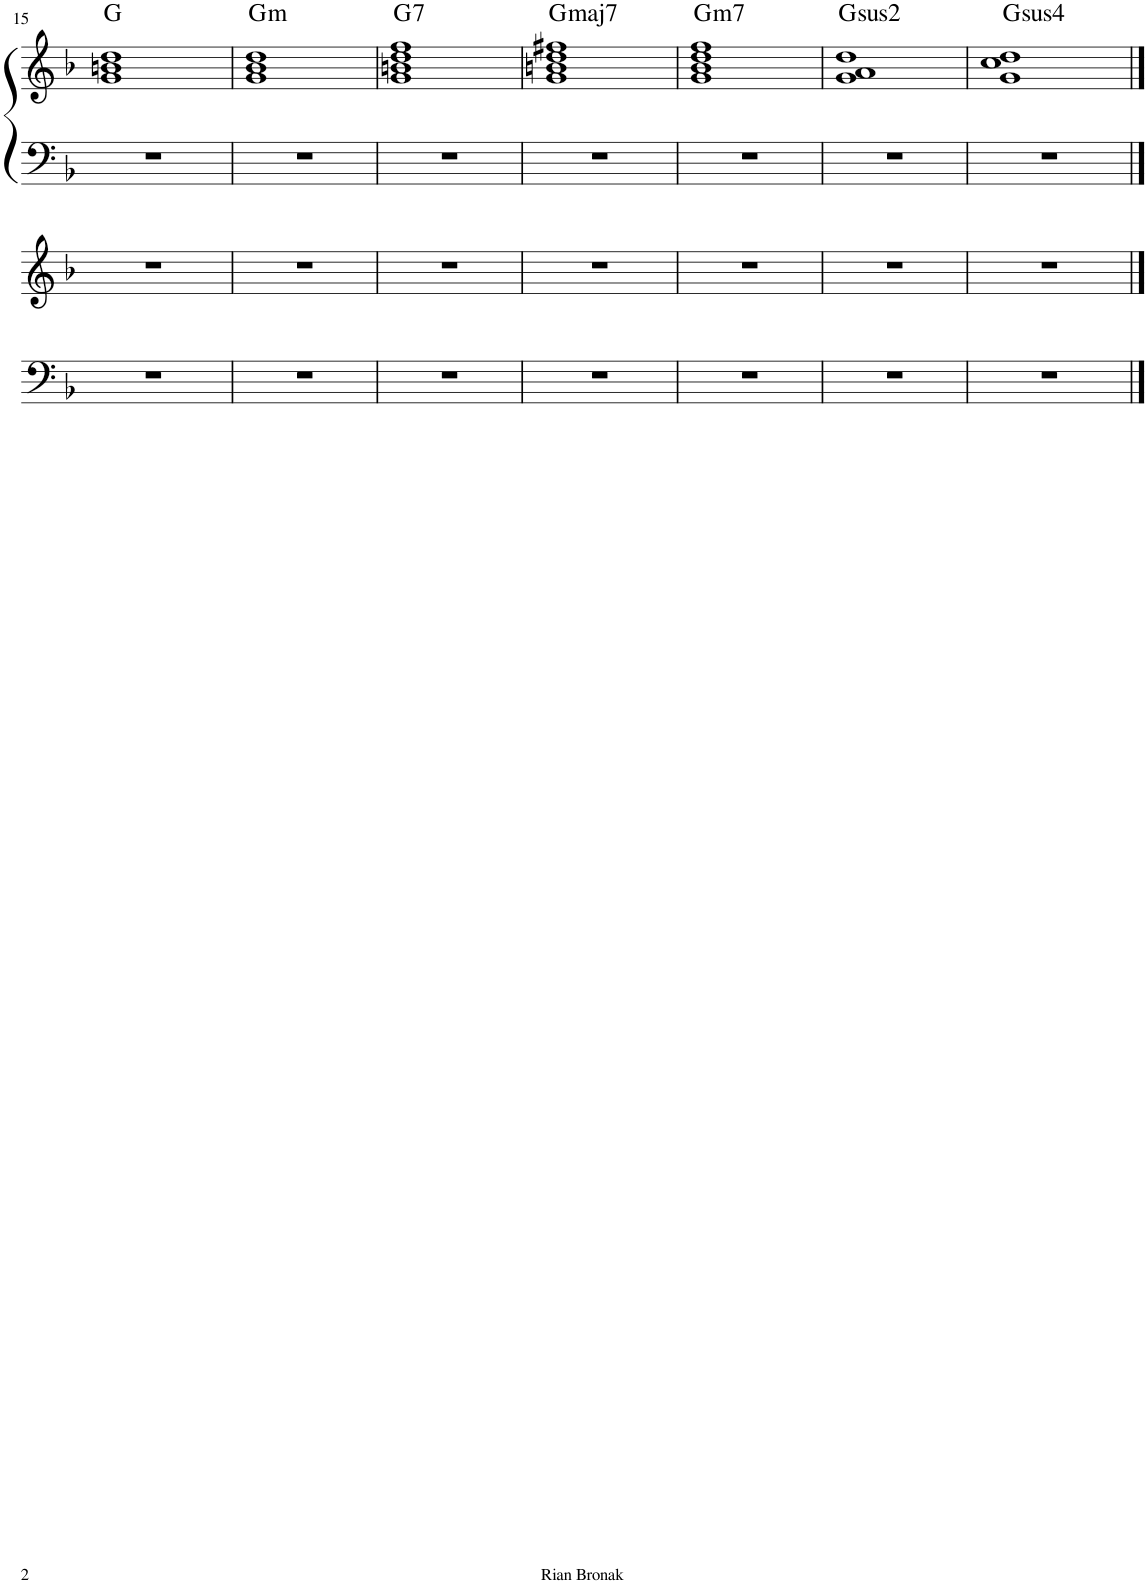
**kern	**kern	**kern	**kern	**harte
*part1	*part1	*part1	*part1	*part1
*staff4	*staff3	*staff2	*staff1	*
*I"Piano	*	*	*	*
*I'Pno.	*	*	*	*
!!LO:PB:g=z
*clefF4	*clefG2	*clefF4	*clefG2	*
*k[b-]	*k[b-]	*k[b-]	*k[b-]	*
*M4/4	*M4/4	*M4/4	*M4/4	*
=15	=15	=15	=15	=15
1r	1r	1r	1g 1bn 1dd	G:maj
=16	=16	=16	=16	=16
!	!	!	!	!LO:H:kt=m
1r	1r	1r	1g 1b- 1dd	G:min
=17	=17	=17	=17	=17
!	!	!	!	!LO:H:kt=7
1r	1r	1r	1g 1bn 1dd 1ff	G:7
=18	=18	=18	=18	=18
!	!	!	!	!LO:H:kt=maj7
1r	1r	1r	1g 1bn 1dd 1ff#X	G:maj7
=19	=19	=19	=19	=19
!	!	!	!	!LO:H:kt=m7
1r	1r	1r	1g 1b- 1dd 1ff	G:min7
=20	=20	=20	=20	=20
!	!	!	!	!LO:H:kt=2
1r	1r	1r	1g 1a 1dd	G:(1,2,5)
=21	=21	=21	=21	=21
!	!	!	!	!LO:H:kt=4
1r	1r	1r	1g 1cc 1dd	G:sus4
==	==	==	==	==
*-	*-	*-	*-	*-
